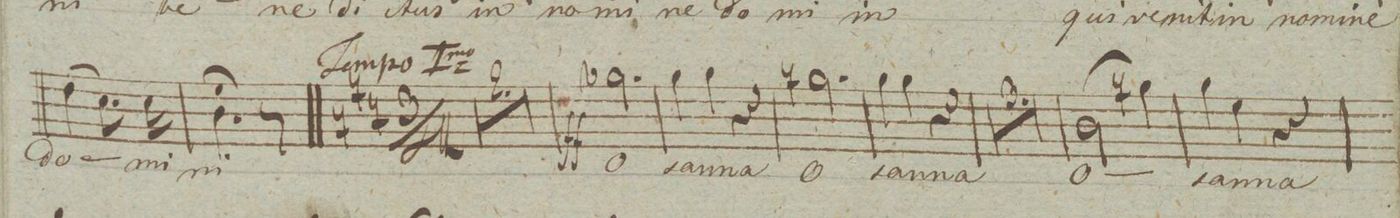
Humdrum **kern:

**kern	**text	**dynam
*I"Soprano.	*	*
*clefC1	*	*
*k[f#c#g#]	*	*
*M2/4	*	*
(4b\	do-	.
8.a\)	.	.
16a\	-mi-	.
=65	=65	=65
4.g#;\	-ni	.
8r	.	.
=66||	=66||	=66||
*k[]	*	*
*M3/4	*	*
2.r	.	.
=67	=67	=67
2.r	.	.
=68	=68	=68
*2\right	*	*
2.ee-X\	O-	ff
=69	=69	=69
4ee\	-san-	.
4ee\	-na	.
4r	.	.
=70	=70	=70
2.een\	O-	.
=71	=71	=71
4ee\	-san-	.
4ee\	-na	.
4r	.	.
=72	=72	=72
2.r	.	.
=73	=73	=73
2.r	.	.
=74	=74	=74
2.r	.	.
=75	=75	=75
(2g\	O-	.
4een\)	.	.
=76	=76	=76
4ee\	-san-	.
4cc\	-na	.
4r	.	.
=77	=77	=77
*-	*-	*-
